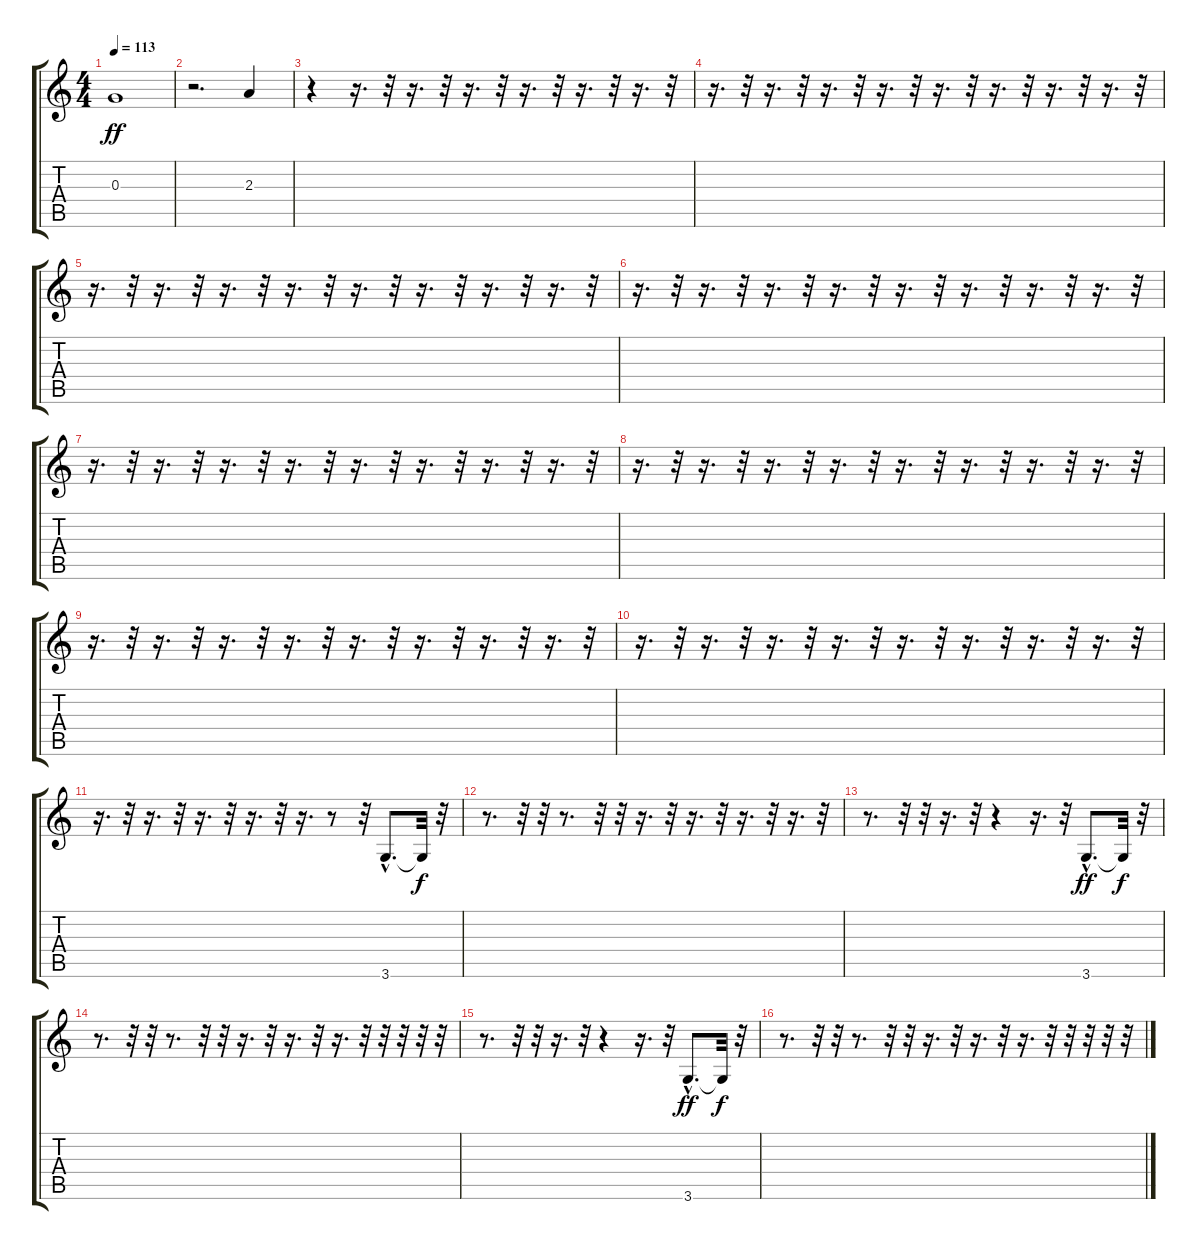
\track "" {instrument electricbassfinger}
\staff {score tabs}
\tuning (E4 B3 G3 D3 A2 E2) {hide}
\ts (4 4)
\tempo 113
\clef g2
\ks c
0.3.1{dy ff} |
r.2{d} 2.3.4 |
r.4 r.16{d} r.32 r.16{d} r.32 r.16{d} r.32 r.16{d} r.32 r.16{d} r.32 r.16{d} r.32 |
r.16{d} r.32 r.16{d} r.32 r.16{d} r.32 r.16{d} r.32 r.16{d} r.32 r.16{d} r.32 r.16{d} r.32 r.16{d} r.32 |
r.16{d} r.32 r.16{d} r.32 r.16{d} r.32 r.16{d} r.32 r.16{d} r.32 r.16{d} r.32 r.16{d} r.32 r.16{d} r.32 |
r.16{d} r.32 r.16{d} r.32 r.16{d} r.32 r.16{d} r.32 r.16{d} r.32 r.16{d} r.32 r.16{d} r.32 r.16{d} r.32 |
r.16{d} r.32 r.16{d} r.32 r.16{d} r.32 r.16{d} r.32 r.16{d} r.32 r.16{d} r.32 r.16{d} r.32 r.16{d} r.32 |
r.16{d} r.32 r.16{d} r.32 r.16{d} r.32 r.16{d} r.32 r.16{d} r.32 r.16{d} r.32 r.16{d} r.32 r.16{d} r.32 |
r.16{d} r.32 r.16{d} r.32 r.16{d} r.32 r.16{d} r.32 r.16{d} r.32 r.16{d} r.32 r.16{d} r.32 r.16{d} r.32 |
r.16{d} r.32 r.16{d} r.32 r.16{d} r.32 r.16{d} r.32 r.16{d} r.32 r.16{d} r.32 r.16{d} r.32 r.16{d} r.32 |
r.16{d} r.32 r.16{d} r.32 r.16{d} r.32 r.16{d} r.32 r.16{d} r.8 r.32 3.6{hac}.8{d} 3.6{t}.32{dy f} r.32 |
r.8{d} r.32 r.32 r.8{d} r.32 r.32 r.16{d} r.32 r.16{d} r.32 r.16{d} r.32 r.16{d} r.32 |
r.8{d} r.32 r.32 r.16{d} r.32 r.4 r.16{d} r.32 3.6{hac}.8{d dy ff} 3.6{t}.32{dy f} r.32 |
r.8{d} r.32 r.32 r.8{d} r.32 r.32 r.16{d} r.32 r.16{d} r.32 r.16{d} r.32 r.32 r.32 r.32 r.32 |
r.8{d} r.32 r.32 r.16{d} r.32 r.4 r.16{d} r.32 3.6{hac}.8{d dy ff} 3.6{t}.32{dy f} r.32 |
r.8{d} r.32 r.32 r.8{d} r.32 r.32 r.16{d} r.32 r.16{d} r.32 r.16{d} r.32 r.32 r.32 r.32 r.32
